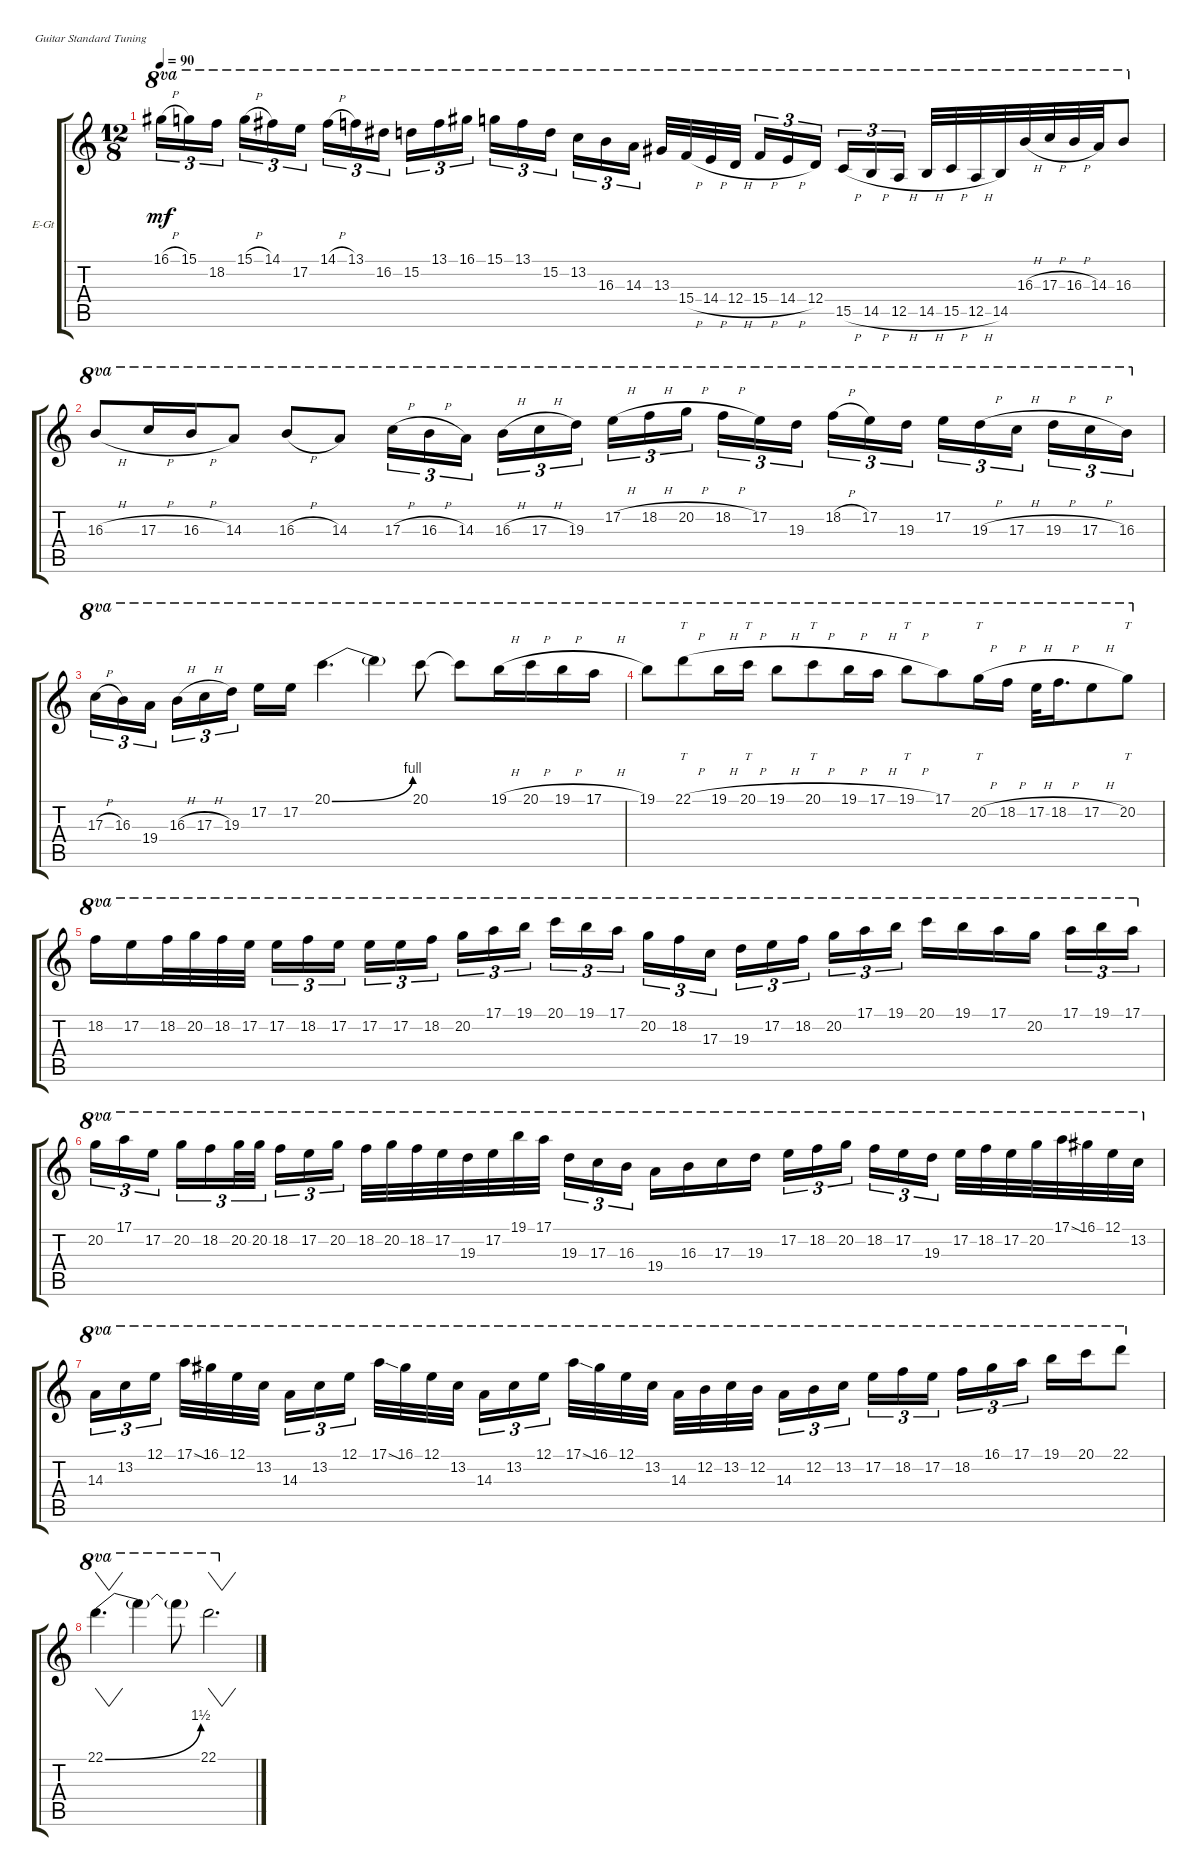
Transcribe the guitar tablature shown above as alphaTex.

\defaultSystemsLayout 4
\bracketExtendMode groupsimilarinstruments
\firstSystemTrackNameOrientation horizontal
\otherSystemsTrackNameOrientation horizontal
\track ("VINNIE VINCENT SOLO" "E-Gt") {solo instrument distortionguitar}
\staff {score tabs}
\tuning (E4 B3 G3 D3 A2 E2)
\ts (12 8)
\tempo 90
\clef g2
\ks c
16.1{h}.16{tu (3 2) ot 8va dy mf} 15.1.16{tu (3 2) ot 8va} 18.2.16{tu (3 2) ot 8va} 15.1{h}.16{tu (3 2) ot 8va} 14.1.16{tu (3 2) ot 8va} 17.2.16{tu (3 2) ot 8va} 14.1{h}.16{tu (3 2) ot 8va} 13.1.16{tu (3 2) ot 8va} 16.2.16{tu (3 2) ot 8va} 15.2.16{tu (3 2) ot 8va} 13.1.16{tu (3 2) ot 8va} 16.1.16{tu (3 2) ot 8va} 15.1.16{tu (3 2) ot 8va} 13.1.16{tu (3 2) ot 8va} 15.2.16{tu (3 2) ot 8va} 13.2.16{tu (3 2) ot 8va} 16.3.16{tu (3 2) ot 8va} 14.3.16{tu (3 2) ot 8va} 13.3.32{ot 8va} 15.4{h}.32{ot 8va} 14.4{h}.32{ot 8va} 12.4{h}.32{ot 8va} 15.4{h}.16{tu (3 2) ot 8va} 14.4{h}.16{tu (3 2) ot 8va} 12.4.16{tu (3 2) ot 8va} 15.5{h}.16{tu (3 2) ot 8va} 14.5{h}.16{tu (3 2) ot 8va} 12.5{h}.16{tu (3 2) ot 8va} 14.5{h}.32{ot 8va} 15.5{h}.32{ot 8va} 12.5{h}.32{ot 8va} 14.5.32{ot 8va} 16.3{h}.32{ot 8va} 17.3{h}.32{ot 8va} 16.3{h}.32{ot 8va} 14.3.32{ot 8va} 16.3.8{ot 8va} |
16.3{h}.8{ot 8va beam invert} 17.3{h}.16{ot 8va} 16.3{h}.16{ot 8va} 14.3.8{ot 8va} 16.3{h}.8{ot 8va} 14.3.8{ot 8va} 17.3{h}.16{tu (3 2) ot 8va} 16.3{h}.16{tu (3 2) ot 8va} 14.3.16{tu (3 2) ot 8va} 16.3{h}.16{tu (3 2) ot 8va} 17.3{h}.16{tu (3 2) ot 8va} 19.3.16{tu (3 2) ot 8va} 17.2{h}.16{tu (3 2) ot 8va} 18.2{h}.16{tu (3 2) ot 8va} 20.2{h}.16{tu (3 2) ot 8va} 18.2{h}.16{tu (3 2) ot 8va} 17.2.16{tu (3 2) ot 8va} 19.3.16{tu (3 2) ot 8va} 18.2{h}.16{tu (3 2) ot 8va} 17.2.16{tu (3 2) ot 8va} 19.3.16{tu (3 2) ot 8va} 17.2.16{tu (3 2) ot 8va} 19.3{h}.16{tu (3 2) ot 8va} 17.3{h}.16{tu (3 2) ot 8va} 19.3{h}.16{tu (3 2) ot 8va} 17.3{h}.16{tu (3 2) ot 8va} 16.3.16{tu (3 2) ot 8va} |
17.3{h}.16{tu (3 2) ot 8va} 16.3.16{tu (3 2) ot 8va} 19.4.16{tu (3 2) ot 8va} 16.3{h}.16{tu (3 2) ot 8va} 17.3{h}.16{tu (3 2) ot 8va} 19.3.16{tu (3 2) ot 8va} 17.2.16{ot 8va} 17.2.16{ot 8va} 20.1{be (bend 0 0 15 4)}.4{d ot 8va} 20.1{t}.4{ot 8va} 20.1.8{ot 8va} 20.1{t}.8{ot 8va} 19.1{h}.16{ot 8va} 20.1{h}.16{ot 8va} 19.1{h}.16{ot 8va} 17.1{h}.16{ot 8va} |
19.1.8{ot 8va} 22.1{h}.8{tt ot 8va} 19.1{h}.16{ot 8va} 20.1{h}.16{tt ot 8va} 19.1{h}.8{ot 8va} 20.1{h}.8{tt ot 8va} 19.1{h}.16{ot 8va} 17.1{h}.16{ot 8va} 19.1{h}.8{tt ot 8va} 17.1.8{ot 8va} 20.2{h}.16{tt ot 8va} 18.2{h}.16{ot 8va} 17.2{h}.32{ot 8va} 18.2{h}.16{d ot 8va} 17.2{h}.8{ot 8va} 20.2.8{tt ot 8va} |
18.2.16{ot 8va} 17.2.16{ot 8va} 18.2.32{ot 8va} 20.2.32{ot 8va} 18.2.32{ot 8va} 17.2.32{ot 8va} 17.2.16{tu (3 2) ot 8va} 18.2.16{tu (3 2) ot 8va} 17.2.16{tu (3 2) ot 8va} 17.2.16{tu (3 2) ot 8va} 17.2.16{tu (3 2) ot 8va} 18.2.16{tu (3 2) ot 8va} 20.2.16{tu (3 2) ot 8va} 17.1.16{tu (3 2) ot 8va} 19.1.16{tu (3 2) ot 8va} 20.1.16{tu (3 2) ot 8va} 19.1.16{tu (3 2) ot 8va} 17.1.16{tu (3 2) ot 8va} 20.2.16{tu (3 2) ot 8va} 18.2.16{tu (3 2) ot 8va} 17.3.16{tu (3 2) ot 8va} 19.3.16{tu (3 2) ot 8va} 17.2.16{tu (3 2) ot 8va} 18.2.16{tu (3 2) ot 8va} 20.2.16{tu (3 2) ot 8va} 17.1.16{tu (3 2) ot 8va} 19.1.16{tu (3 2) ot 8va} 20.1.16{ot 8va} 19.1.16{ot 8va} 17.1.16{ot 8va} 20.2.16{ot 8va} 17.1.16{tu (3 2) ot 8va} 19.1.16{tu (3 2) ot 8va} 17.1.16{tu (3 2) ot 8va} |
20.2.16{tu (3 2) ot 8va} 17.1.16{tu (3 2) ot 8va} 17.2.16{tu (3 2) ot 8va} 20.2.16{tu (3 2) ot 8va} 18.2.16{tu (3 2) ot 8va} 20.2.32{tu (3 2) ot 8va} 20.2.32{tu (3 2) ot 8va} 18.2.16{tu (3 2) ot 8va} 17.2.16{tu (3 2) ot 8va} 20.2.16{tu (3 2) ot 8va} 18.2.32{ot 8va} 20.2.32{ot 8va} 18.2.32{ot 8va} 17.2.32{ot 8va} 19.3.32{ot 8va} 17.2.32{ot 8va} 19.1.32{ot 8va} 17.1.32{ot 8va} 19.3.16{tu (3 2) ot 8va} 17.3.16{tu (3 2) ot 8va} 16.3.16{tu (3 2) ot 8va} 19.4.16{ot 8va} 16.3.16{ot 8va} 17.3.16{ot 8va} 19.3.16{ot 8va} 17.2.16{tu (3 2) ot 8va} 18.2.16{tu (3 2) ot 8va} 20.2.16{tu (3 2) ot 8va} 18.2.16{tu (3 2) ot 8va} 17.2.16{tu (3 2) ot 8va} 19.3.16{tu (3 2) ot 8va} 17.2.32{ot 8va} 18.2.32{ot 8va} 17.2.32{ot 8va} 20.2.32{ot 8va} 17.1{sod}.32{ot 8va} 16.1.32{ot 8va} 12.1.32{ot 8va} 13.2.32{ot 8va} |
14.3.16{tu (3 2) ot 8va} 13.2.16{tu (3 2) ot 8va} 12.1.16{tu (3 2) ot 8va} 17.1{sod}.32{ot 8va} 16.1.32{ot 8va} 12.1.32{ot 8va} 13.2.32{ot 8va} 14.3.16{tu (3 2) ot 8va} 13.2.16{tu (3 2) ot 8va} 12.1.16{tu (3 2) ot 8va} 17.1{sod}.32{ot 8va} 16.1.32{ot 8va} 12.1.32{ot 8va} 13.2.32{ot 8va} 14.3.16{tu (3 2) ot 8va} 13.2.16{tu (3 2) ot 8va} 12.1.16{tu (3 2) ot 8va} 17.1{sod}.32{ot 8va} 16.1.32{ot 8va} 12.1.32{ot 8va} 13.2.32{ot 8va} 14.3.32{ot 8va} 12.2.32{ot 8va} 13.2.32{ot 8va} 12.2.32{ot 8va} 14.3.16{tu (3 2) ot 8va} 12.2.16{tu (3 2) ot 8va} 13.2.16{tu (3 2) ot 8va} 17.2.16{tu (3 2) ot 8va} 18.2.16{tu (3 2) ot 8va} 17.2.16{tu (3 2) ot 8va} 18.2.16{tu (3 2) ot 8va} 16.1.16{tu (3 2) ot 8va} 17.1.16{tu (3 2) ot 8va} 19.1.16{ot 8va} 20.1.16{ot 8va} 22.1.8{ot 8va} |
\scale
0.244279 22.1{be (bend 0 0 35.4 6)}.4{vw d ot 8va} 22.1{t}.4{ot 8va} 22.1{t}.8{ot 8va} 22.1.2{vw d ot 8va}
